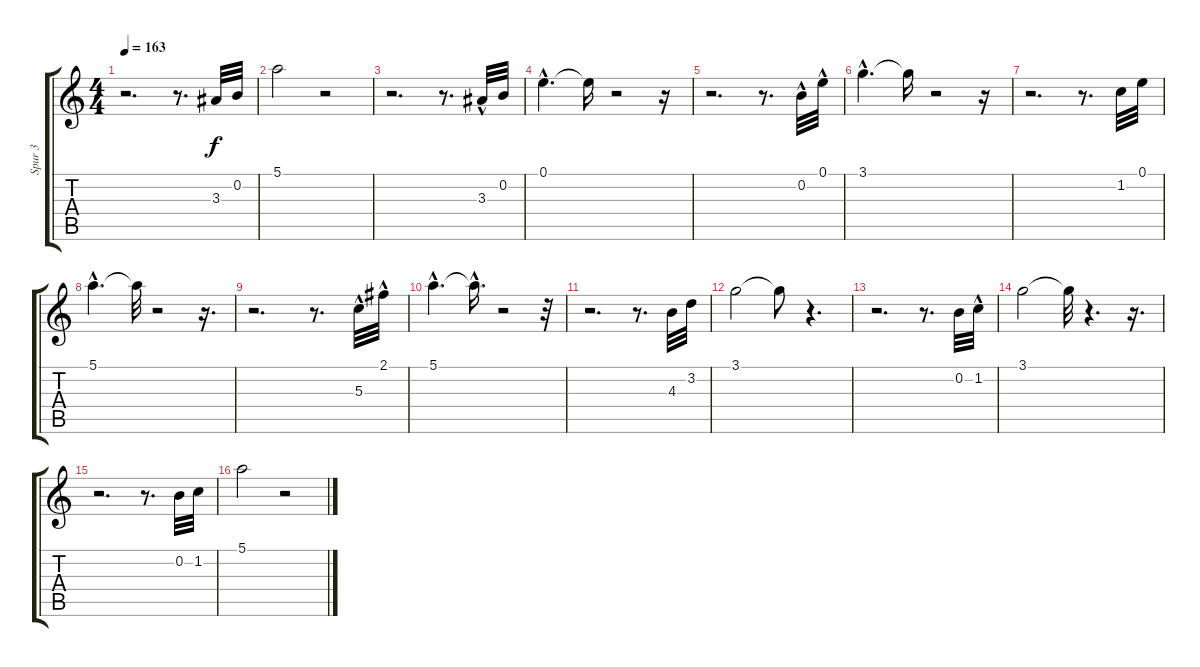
\track ("Spur 3" "Spur 3") {instrument acousticguitarsteel}
\staff {score tabs}
\tuning (E4 B3 G3 D3 A2 E2) {hide}
\ts (4 4)
\tempo 163
\clef g2
\ks c
r.2{d dy f} r.8{d} 3.3.32 0.2.32 |
5.1.2 r.2 |
r.2{d} r.8{d} 3.3{hac}.32 0.2.32 |
0.1{hac}.4{d} 0.1{t}.16 r.2 r.16 |
r.2{d} r.8{d} 0.2{hac}.32 0.1{hac}.32 |
3.1{hac}.4{d} 3.1{t}.16 r.2 r.16 |
r.2{d} r.8{d} 1.2.32 0.1.32 |
5.1{hac}.4{d} 5.1{t}.32 r.2 r.16{d} |
r.2{d} r.8{d} 5.3{hac}.32 2.1{hac}.32 |
5.1{hac}.4{d} 5.1{hac t}.16{d} r.2 r.32 |
r.2{d} r.8{d} 4.3.32 3.2.32 |
3.1.2 3.1{t}.8 r.4{d} |
r.2{d} r.8{d} 0.2.32 1.2{hac}.32 |
3.1.2 3.1{t}.32 r.4{d} r.16{d} |
r.2{d} r.8{d} 0.2.32 1.2.32 |
5.1.2 r.2
